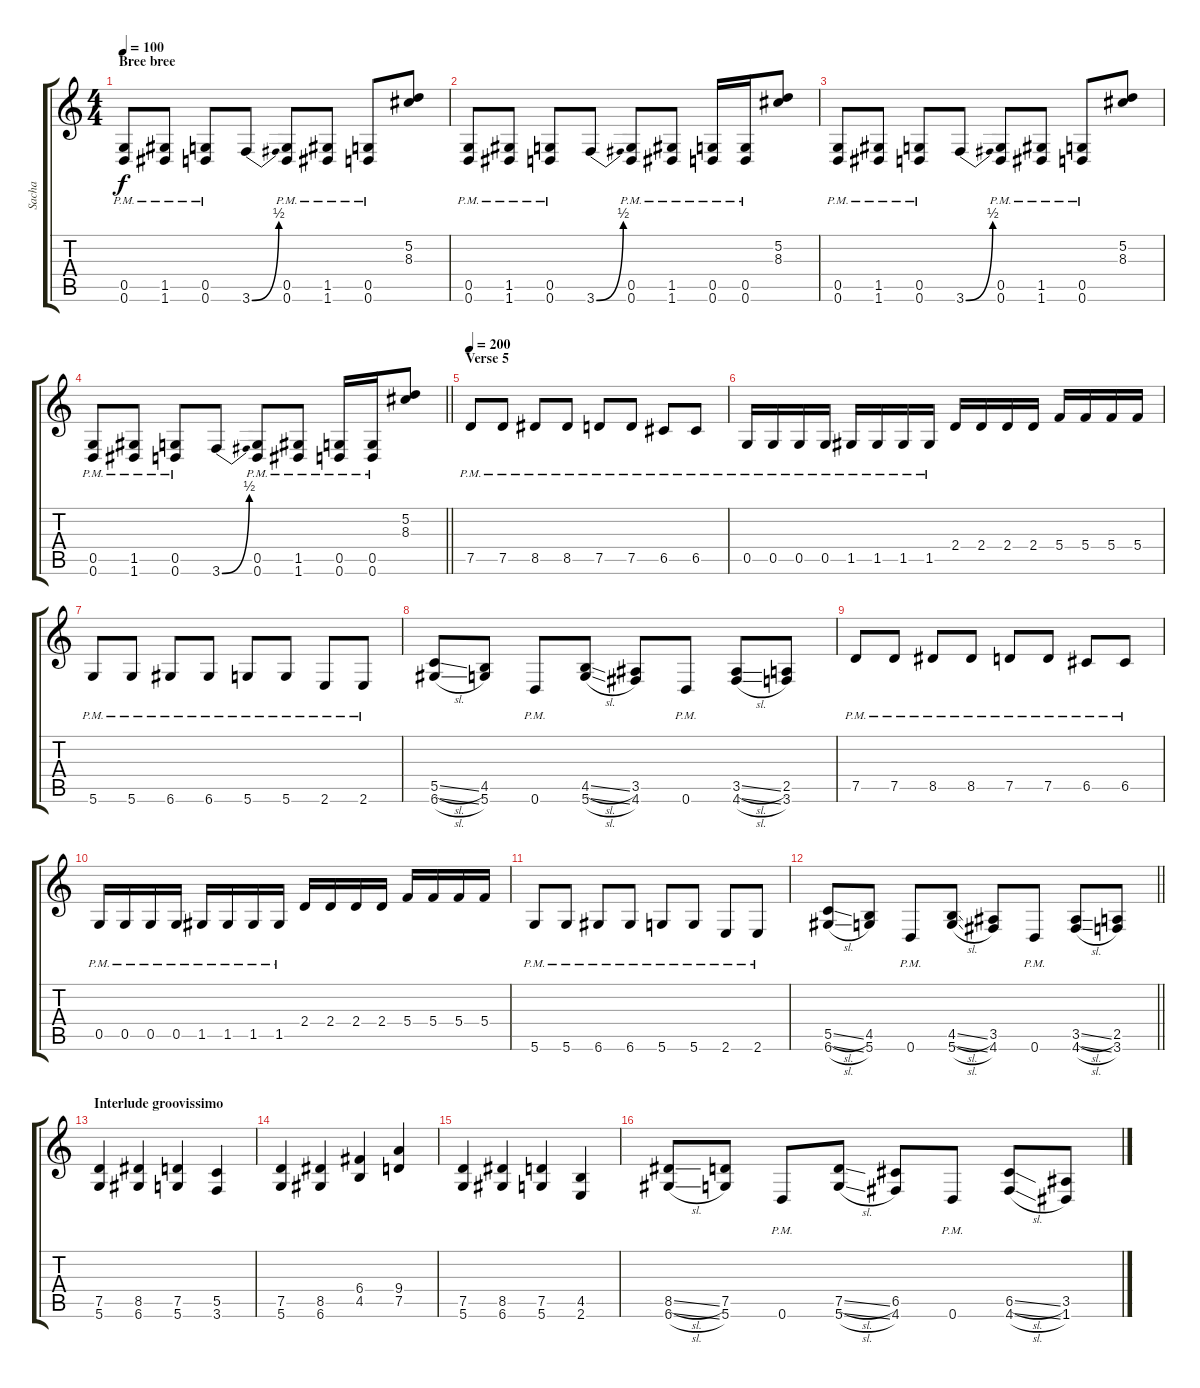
\track ("Sacha" "Sacha") {instrument distortionguitar}
\staff {score tabs}
\tuning (D4 A3 F3 C3 G2 D2) {hide}
\ts (4 4)
\section ("" "Bree bree")
\tempo 100
\clef g2
\ks c
(0.5{pm} 0.6{pm}).8{dy f} (1.5{pm} 1.6{pm}).8 (0.5{pm} 0.6{pm}).8 3.6{be (bend 0 0 60 2)}.8 (0.5{pm} 0.6{pm}).8 (1.5{pm} 1.6{pm}).8 (0.5{pm} 0.6{pm}).8 (5.2 8.3).8 |
(0.5{pm} 0.6{pm}).8 (1.5{pm} 1.6{pm}).8 (0.5{pm} 0.6{pm}).8 3.6{be (bend 0 0 60 2)}.8 (0.5{pm} 0.6{pm}).8 (1.5{pm} 1.6{pm}).8 (0.5{pm} 0.6{pm}).16 (0.5{pm} 0.6{pm}).16 (5.2 8.3).8 |
(0.5{pm} 0.6{pm}).8 (1.5{pm} 1.6{pm}).8 (0.5{pm} 0.6{pm}).8 3.6{be (bend 0 0 60 2)}.8 (0.5{pm} 0.6{pm}).8 (1.5{pm} 1.6{pm}).8 (0.5{pm} 0.6{pm}).8 (5.2 8.3).8 |
\barLineRight lightlight
(0.5{pm} 0.6{pm}).8 (1.5{pm} 1.6{pm}).8 (0.5{pm} 0.6{pm}).8 3.6{be (bend 0 0 60 2)}.8 (0.5{pm} 0.6{pm}).8 (1.5{pm} 1.6{pm}).8 (0.5{pm} 0.6{pm}).16 (0.5{pm} 0.6{pm}).16 (5.2 8.3).8 |
\section ("" "Verse 5")
\tempo 200
7.5{pm}.8 7.5{pm}.8 8.5{pm}.8 8.5{pm}.8 7.5{pm}.8 7.5{pm}.8 6.5{pm}.8 6.5{pm}.8 |
0.5{pm}.16 0.5{pm}.16 0.5{pm}.16 0.5{pm}.16 1.5{pm}.16 1.5{pm}.16 1.5{pm}.16 1.5{pm}.16 2.4.16 2.4.16 2.4.16 2.4.16 5.4.16 5.4.16 5.4.16 5.4.16 |
5.6{pm}.8 5.6{pm}.8 6.6{pm}.8 6.6{pm}.8 5.6{pm}.8 5.6{pm}.8 2.6{pm}.8 2.6{pm}.8 |
(5.5{sl} 6.6{sl}).8 (4.5 5.6).8 0.6{pm}.8 (4.5{sl} 5.6{sl}).8 (3.5 4.6).8 0.6{pm}.8 (3.5{sl} 4.6{sl}).8 (2.5 3.6).8 |
7.5{pm}.8 7.5{pm}.8 8.5{pm}.8 8.5{pm}.8 7.5{pm}.8 7.5{pm}.8 6.5{pm}.8 6.5{pm}.8 |
0.5{pm}.16 0.5{pm}.16 0.5{pm}.16 0.5{pm}.16 1.5{pm}.16 1.5{pm}.16 1.5{pm}.16 1.5{pm}.16 2.4.16 2.4.16 2.4.16 2.4.16 5.4.16 5.4.16 5.4.16 5.4.16 |
5.6{pm}.8 5.6{pm}.8 6.6{pm}.8 6.6{pm}.8 5.6{pm}.8 5.6{pm}.8 2.6{pm}.8 2.6{pm}.8 |
\barLineRight lightlight
(5.5{sl} 6.6{sl}).8 (4.5 5.6).8 0.6{pm}.8 (4.5{sl} 5.6{sl}).8 (3.5 4.6).8 0.6{pm}.8 (3.5{sl} 4.6{sl}).8 (2.5 3.6).8 |
\section ("" "Interlude groovissimo")
(7.5 5.6).4 (8.5 6.6).4 (7.5 5.6).4 (5.5 3.6).4 |
(7.5 5.6).4 (8.5 6.6).4 (6.4 4.5).4 (9.4 7.5).4 |
(7.5 5.6).4 (8.5 6.6).4 (7.5 5.6).4 (4.5 2.6).4 |
(8.5{sl} 6.6{sl}).8 (7.5 5.6).8 0.6{pm}.8 (7.5{sl} 5.6{sl}).8 (6.5 4.6).8 0.6{pm}.8 (6.5{sl} 4.6{sl}).8 (3.5 1.6).8
